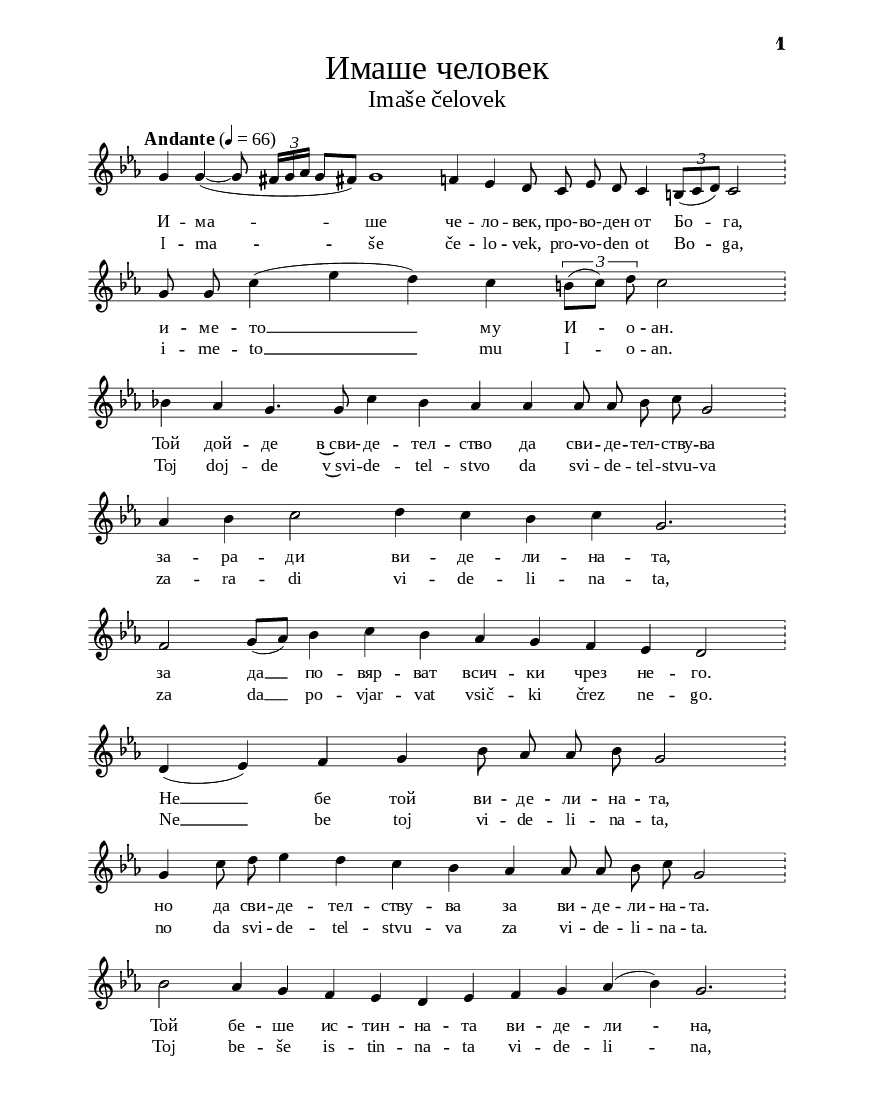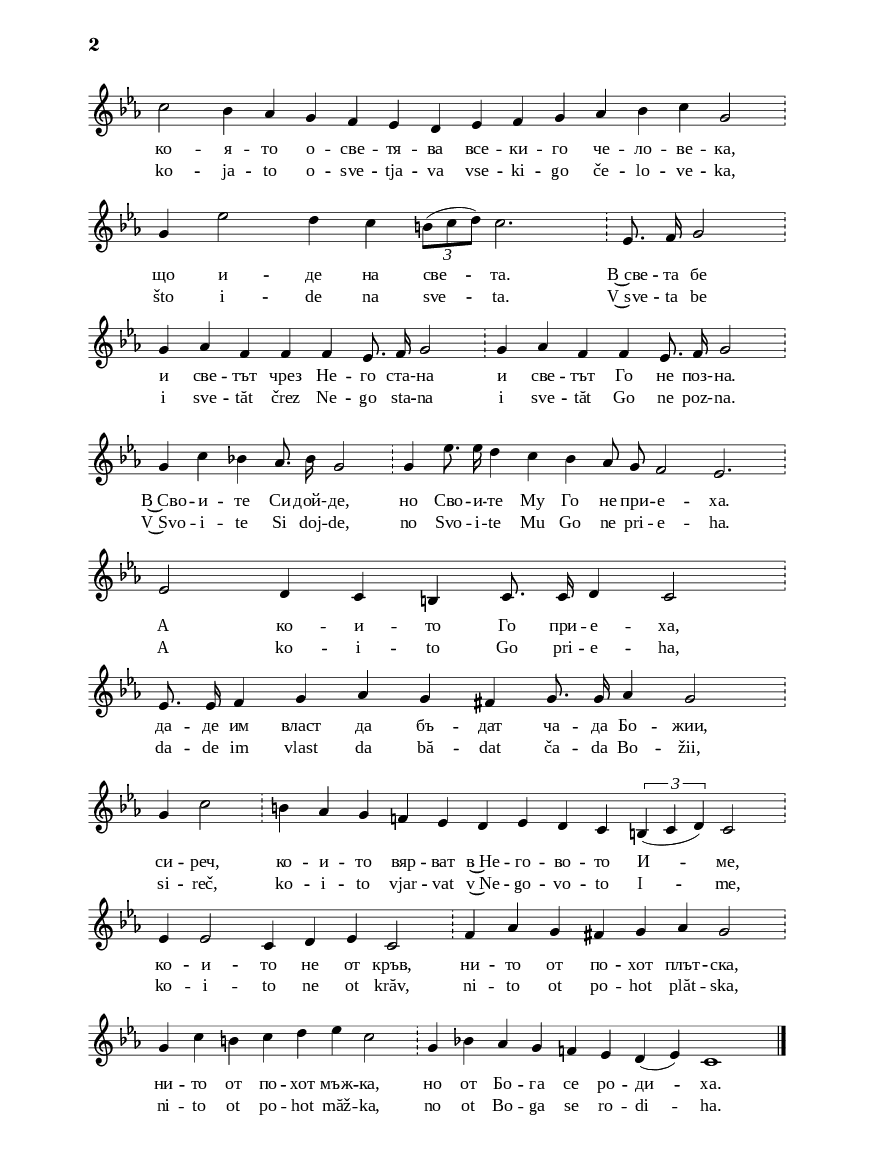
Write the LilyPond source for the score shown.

\version "2.24.3"

% include paper part and global functions
\include "include/globals.ily"

\bookpart {

  \include "include/bookpart-paper.ily"
  \label #'ref083_3
  \tocItem \markup "Имаше человек – Imaše čelovek"
  \score {
    \include "include/score-layout.ily"

    \new Voice \absolute {
      \clef treble
      \key c \minor
      \omit Score.TimeSignature
      \cadenzaOn % allows custom bar lines
      \tempoFunc "Andante" 4 "66"

      \autoBeamOff
      g'4  g' ( ~ g'8 \times 2/3  { fis'16 [g'16 as'] } g'8 [ fis'!] ) g'1 f'4 es' d'8 c' es' d'

      c'4  \times 2/3  { b8 ( [c' d'8] )  } c'2 \bar"!" \break

      g'8 g' c''4 ( es'' d'' ) \tupletUp c''4 \tuplet 3/2 { b'8 ([ c''] ) d''8 } c''2  \tupletNeutral \bar "!" \break

      bes'4 as' g'4. g'8 c''4 bes' as' as' as'8 as' bes' c'' g'2 \bar"!" \break

      as'4 bes' c''2 d''4 c'' bes' c'' g'2.  \bar"!" \break

      f'2 g'8 [( as' )] bes'4 c'' bes' as'4 g' f' es' d'2 \bar"!" \break

      d'4 ( es' ) f' g' bes'8 as' as' bes' g'2 \bar"!" \break

      g'4 c''8 d'' es''4 d'' c'' bes' as'4 as'8 as' bes' c'' g'2 \bar"!" \break

      bes'2 as'4 g' f'4 es' d' es' f'4 g' as' ( bes' ) g'2. \bar"!" \break

      c''2 bes'4 as' g'4 f' es' d' es'4 f' g' as' bes' c'' g'2 \bar"!" \break

      g'4 es''2 d''4 c''4  \times 2/3  { b'8 ( [c'' d''8] ) }  c''2. \bar"!"  es'8. f'16 \noBeam g'2 \bar"!" \break

      g'4 as' f'4 f' f' es'8. f'16 g'2 \bar"!" g'4 as' f'4 f' es'8. f'16 g'2 \bar"!" \break

      g'4 c'' bes' as'8. bes'16 g'2 \bar"!" g'4 es''8. es''16 d''4 c'' bes' as'8 g' f'2 es'2. \bar"!" \break

      es'2 d'4 c' b! c'8. c'16 d'4 c'2 \bar"!" \break

      es'8. es'16 f'4 g' as'4 g' fis' g'8. g'16 \noBeam as'4 g'2  \bar"!" \break

      g'4 c''2 \bar"!" b'4  as'4 g' f' es' d'4 es' d' c'  \times 2/3  {
        b!4 ( c'4 d' )
      } c'2  \bar"!" \break

      es'4 es'2 c'4 d'4 es' c'2  \bar"!" f'4 as' g'  fis'4 g' as' g'2  \bar"!" \break

      g'4 c'' b'! c'' d'' es''4 c''2 \bar"!" g'4 bes' as' g' f' es'd'4 ( es' ) c'1 \bar "|."

    }


    \addlyrics {
      И -- ма --
      ше че -- ло -- век, "про-" -- "во-" -- ден от Бо --
      га, и -- ме -- то __ му И -- о -- ан. Той дой --
      де "в~сви-" -- де -- тел -- ство да сви -- де -- "тел-"
      -- ству -- ва за -- ра -- ди ви -- де -- ли -- на
      -- та, за да __ по -- вяр -- ват всич -- ки чрез не
      -- го. Не __ бе той ви -- де -- ли -- на -- та, но
      да сви -- де -- тел -- ству -- ва за ви -- де --
      ли -- на -- та. Той бе -- ше ис -- тин -- на --
      та ви -- де -- ли -- на, ко -- я -- то о -- све
      -- тя -- ва все -- ки -- го че -- ло -- ве -- ка,
      що и -- де на све -- та. В~све -- та бе и све
      -- тът чрез Не -- го "ста-" -- на и све -- тът Го
      не "поз-" -- на. В~Сво -- и -- те Си "дой-" -- де, но
      Сво -- и -- те Му Го не при -- е -- ха. А ко
      -- и -- то Го при -- е -- ха, да -- де им власт
      да бъ -- дат ча -- да Бо -- жии, си -- реч, ко
      -- и -- то вяр -- ват в~Не -- го -- во -- то И --
      ме, ко -- и -- то не от кръв, ни -- то от по
      -- хот плът -- ска, ни -- то от по -- хот мъж --
      ка, но от Бо -- га се ро -- ди -- ха.}
      \addlyrics {
        I -- ma --
        še če -- lo -- vek, pro -- "vo-" -- den ot Bo --
        ga, i -- me -- to __ mu I -- o -- an. Toj doj --
        de v~svi -- de -- tel -- stvo da svi -- de -- tel
        -- stvu -- va za -- ra -- di vi -- de -- li -- na
        -- ta, za da __ po -- vjar -- vat vsič -- ki črez ne
        -- go. Ne __ be toj vi -- de -- li -- na -- ta, no
        da svi -- de -- tel -- stvu -- va za vi -- de --
        li -- na -- ta. Toj be -- še is -- tin -- na --
        ta vi -- de -- li -- na, ko -- ja -- to o -- sve
        -- tja -- va vse -- ki -- go če -- lo -- ve -- ka,
        što i -- de na sve -- ta. V~sve -- ta be i sve
        -- tăt črez Ne -- go sta -- na i sve -- tăt Go
        ne "poz-" -- na. V~Svo -- i -- te Si doj -- de, no
        Svo -- i -- te Mu Go ne pri -- e -- ha. A ko
        -- i -- to Go pri -- e -- ha, da -- de im vlast
        da bă -- dat ča -- da Bo -- žii, si -- reč, ko
        -- i -- to vjar -- vat v~Ne -- go -- vo -- to I --
        me, ko -- i -- to ne ot krăv, ni -- to ot po
        -- hot plăt -- ska, ni -- to ot po -- hot măž --
        ka, no ot Bo -- ga se ro -- di -- ha.}

        \header {
          title = \titleFunc "Имаше человек" "Imaše čelovek"
        }

        \midi{}

      } % score

      \pageBreak

      % include foreign translation(s) of the song
      \version "2.24.2"

\markup \fill-line { \fontsize #deTitleFontSize "Da war ein Mensch" }
\markup \null
\markup \null
\markup \fontsize #deCoupletFontSize {
  \hspace #12
  \override #`(baseline-skip . ,deCoupletBaselineSkip)

  \column {

    \line { " " Da war ein Mensch, von Gott gesandt,  }

    \line { " " sein Name: Johannes. }

    \line { " " Dieser kam zum Zeugnis,  }

    \line { " " dass er zeugte von dem Licht, }

    \line { " " damit alle durch ihn glaubten. }

    \line { " " Er war nicht das Licht,  }

    \line { " " sondern er kam, dass er zeugte von dem Licht. }

    \line { " " Er war das wahrhaftige Licht,  }

    \line { " " das jeden Menschen erleuchtet, }

    \line { " " der in die Welt kommt. }

    \line { " " Er war in der Welt }

    \line { " " und die Welt wurde durch ihn }

    \line { " " und die Welt kannte ihn nicht. }

    \line { " " Er kam in das Seine }

    \line { " " und die Seinen nahmen ihn nicht an; }

    \line { " " so viele ihn aber aufnahmen, denen gab er Macht, }

    \line { " " Kinder Gottes zu werden, }

    \line { " " denen, die an seinen Namen glauben; }

    \line { " " die nicht aus Geblüt,  }

    \line { " " auch nicht aus dem Willen des Fleisches,  }

    \line { " " auch nicht aus dem Willen des Mannes,  }

    \line { " " sondern aus Gott geboren sind.  }

  }
}
%}










%---------------------------------------------------------------------


    } % bookpart